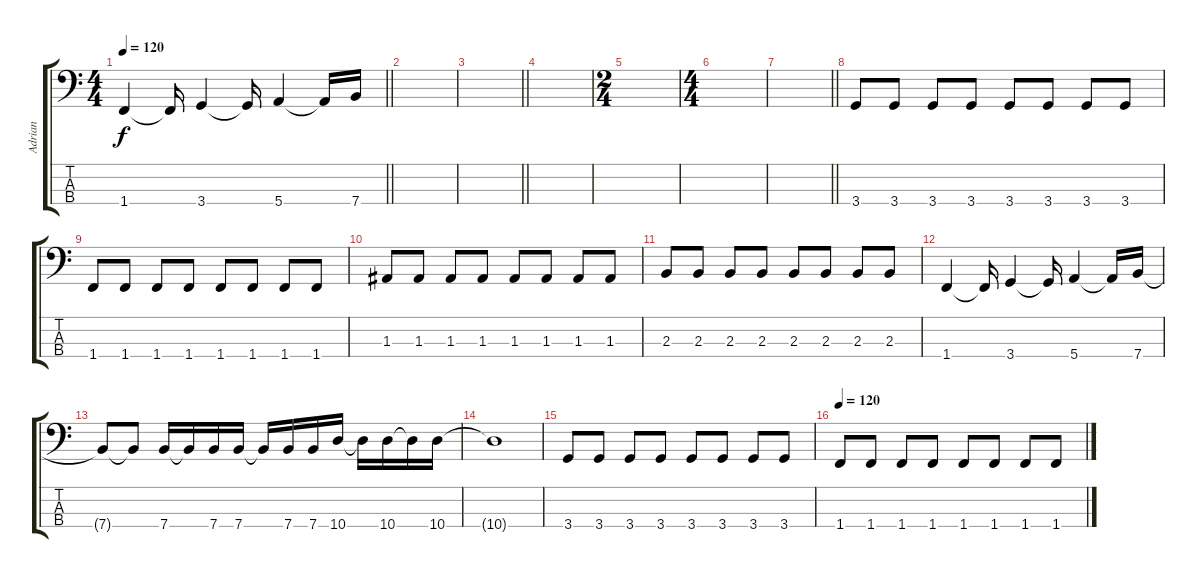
\track ("Adrian" "Adrian") {instrument electricbassfinger}
\staff {score tabs}
\tuning (G2 D2 A1 E1) {hide}
\ts (4 4)
\tempo 120
\clef f4
\barLineRight lightlight
\ks c
1.4.4{dy f} 1.4{t}.16 3.4.4 3.4{t}.16 5.4.4 5.4{t}.16 7.4.16 |
|
\barLineRight lightlight
|
|
\ts (2 4)
|
\ts (4 4)
|
\barLineRight lightlight
|
3.4.8 3.4.8 3.4.8 3.4.8 3.4.8 3.4.8 3.4.8 3.4.8 |
1.4.8 1.4.8 1.4.8 1.4.8 1.4.8 1.4.8 1.4.8 1.4.8 |
1.3.8 1.3.8 1.3.8 1.3.8 1.3.8 1.3.8 1.3.8 1.3.8 |
2.3.8 2.3.8 2.3.8 2.3.8 2.3.8 2.3.8 2.3.8 2.3.8 |
1.4.4 1.4{t}.16 3.4.4 3.4{t}.16 5.4.4 5.4{t}.16 7.4.16 |
7.4{t}.8 7.4{t}.8 7.4.16 7.4{t}.16 7.4.16 7.4.16 7.4{t}.16 7.4.16 7.4.16 10.4.16 10.4{t}.16 10.4.16 10.4{t}.16 10.4.16 |
10.4{t}.1 |
3.4.8 3.4.8 3.4.8 3.4.8 3.4.8 3.4.8 3.4.8 3.4.8 |
\tempo 120
1.4.8 1.4.8 1.4.8 1.4.8 1.4.8 1.4.8 1.4.8 1.4.8
